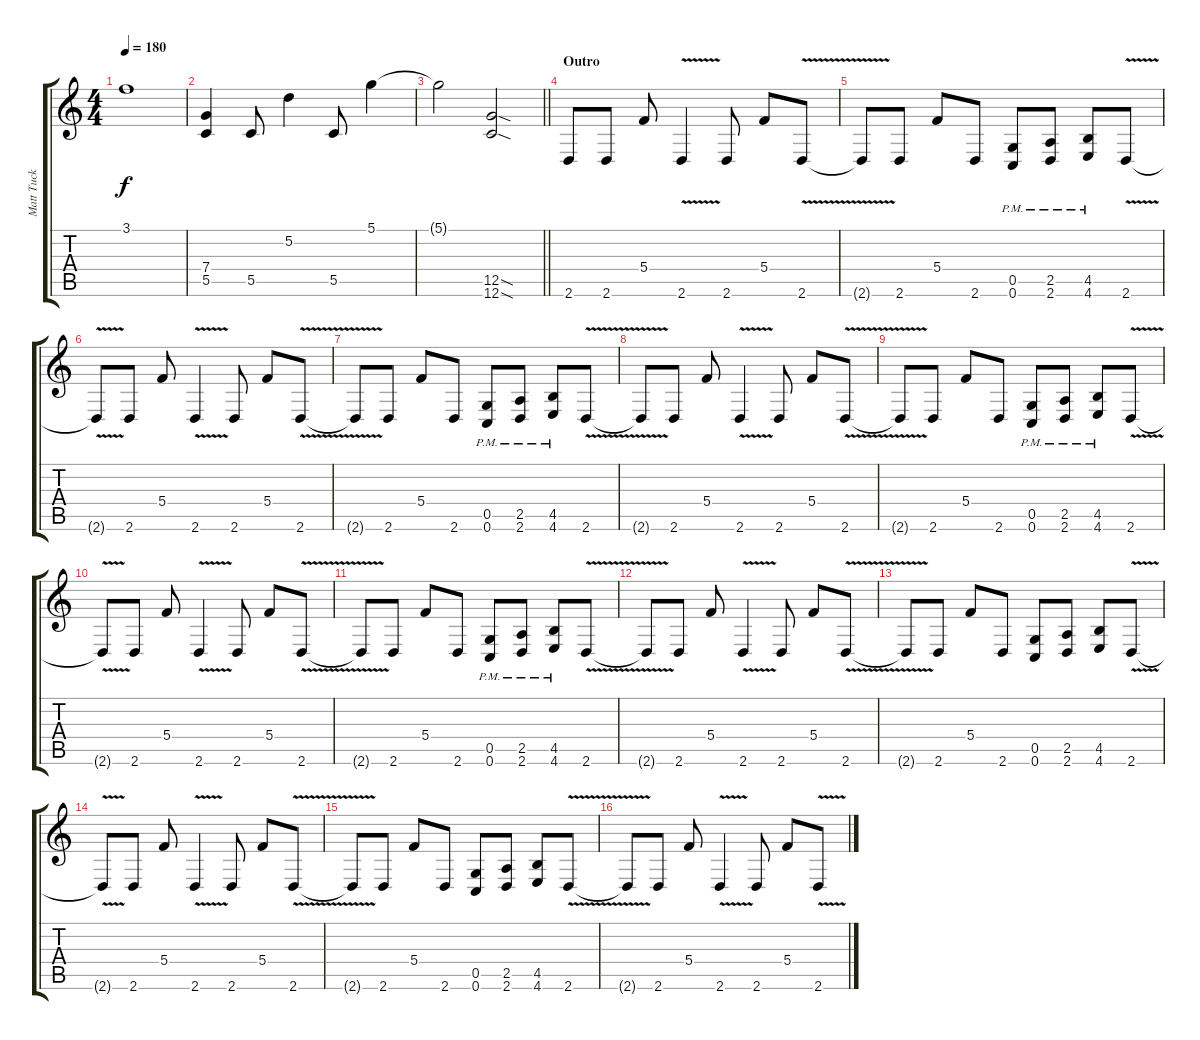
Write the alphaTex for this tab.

\track ("Matt Tuck" "Matt Tuck") {instrument distortionguitar}
\staff {score tabs}
\tuning (D4 A3 F3 C3 G2 C2) {hide}
\ts (4 4)
\tempo 180
\clef g2
\ks c
3.1{t}.1{dy f} |
(7.4 5.5).4 5.5.8 5.2.4 5.5.8 5.1.4 |
\barLineRight lightlight
5.1{t}.2 (12.5{sod} 12.6{sod}).2 |
\section ("" "Outro")
2.6.8 2.6.8 5.4.8 2.6{v}.4 2.6.8 5.4.8 2.6{v}.8 |
2.6{t}.8 2.6.8 5.4.8 2.6.8 (0.5{pm} 0.6{pm}).8 (2.5{pm} 2.6{pm}).8 (4.5{pm} 4.6{pm}).8 2.6{v}.8 |
2.6{t}.8 2.6.8 5.4.8 2.6{v}.4 2.6.8 5.4.8 2.6{v}.8 |
2.6{t}.8 2.6.8 5.4.8 2.6.8 (0.5{pm} 0.6{pm}).8 (2.5{pm} 2.6{pm}).8 (4.5{pm} 4.6{pm}).8 2.6{v}.8 |
2.6{t}.8 2.6.8 5.4.8 2.6{v}.4 2.6.8 5.4.8 2.6{v}.8 |
2.6{t}.8 2.6.8 5.4.8 2.6.8 (0.5{pm} 0.6{pm}).8 (2.5{pm} 2.6{pm}).8 (4.5{pm} 4.6{pm}).8 2.6{v}.8 |
2.6{t}.8 2.6.8 5.4.8 2.6{v}.4 2.6.8 5.4.8 2.6{v}.8 |
2.6{t}.8 2.6.8 5.4.8 2.6.8 (0.5{pm} 0.6{pm}).8 (2.5{pm} 2.6{pm}).8 (4.5{pm} 4.6{pm}).8 2.6{v}.8 |
2.6{t}.8 2.6.8 5.4.8 2.6{v}.4 2.6.8 5.4.8 2.6{v}.8 |
2.6{t}.8 2.6.8 5.4.8 2.6.8 (0.5 0.6).8 (2.5 2.6).8 (4.5 4.6).8 2.6{v}.8 |
2.6{t}.8 2.6.8 5.4.8 2.6{v}.4 2.6.8 5.4.8 2.6{v}.8 |
2.6{t}.8 2.6.8 5.4.8 2.6.8 (0.5 0.6).8 (2.5 2.6).8 (4.5 4.6).8 2.6{v}.8 |
2.6{t}.8 2.6.8 5.4.8 2.6{v}.4 2.6.8 5.4.8 2.6{v}.8
